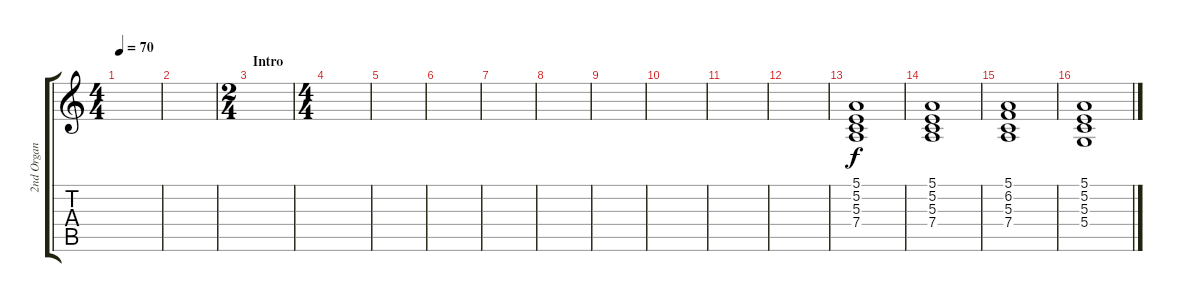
\track ("2nd Organ" "2nd Organ") {instrument drawbarorgan}
\staff {score tabs}
\tuning (E4 B3 G3 D3 A2 E2) {hide}
\ts (4 4)
\tempo 70
\clef g2
\ks c
|
|
\ts (2 4)
\section ("" "Intro")
|
\ts (4 4)
|
|
|
|
|
|
|
|
|
(5.1 5.2 5.3 7.4).1{volume 11} |
(5.1 5.2 5.3 7.4).1 |
(5.1 6.2 5.3 7.4).1 |
(5.1 5.2 5.3 5.4).1
